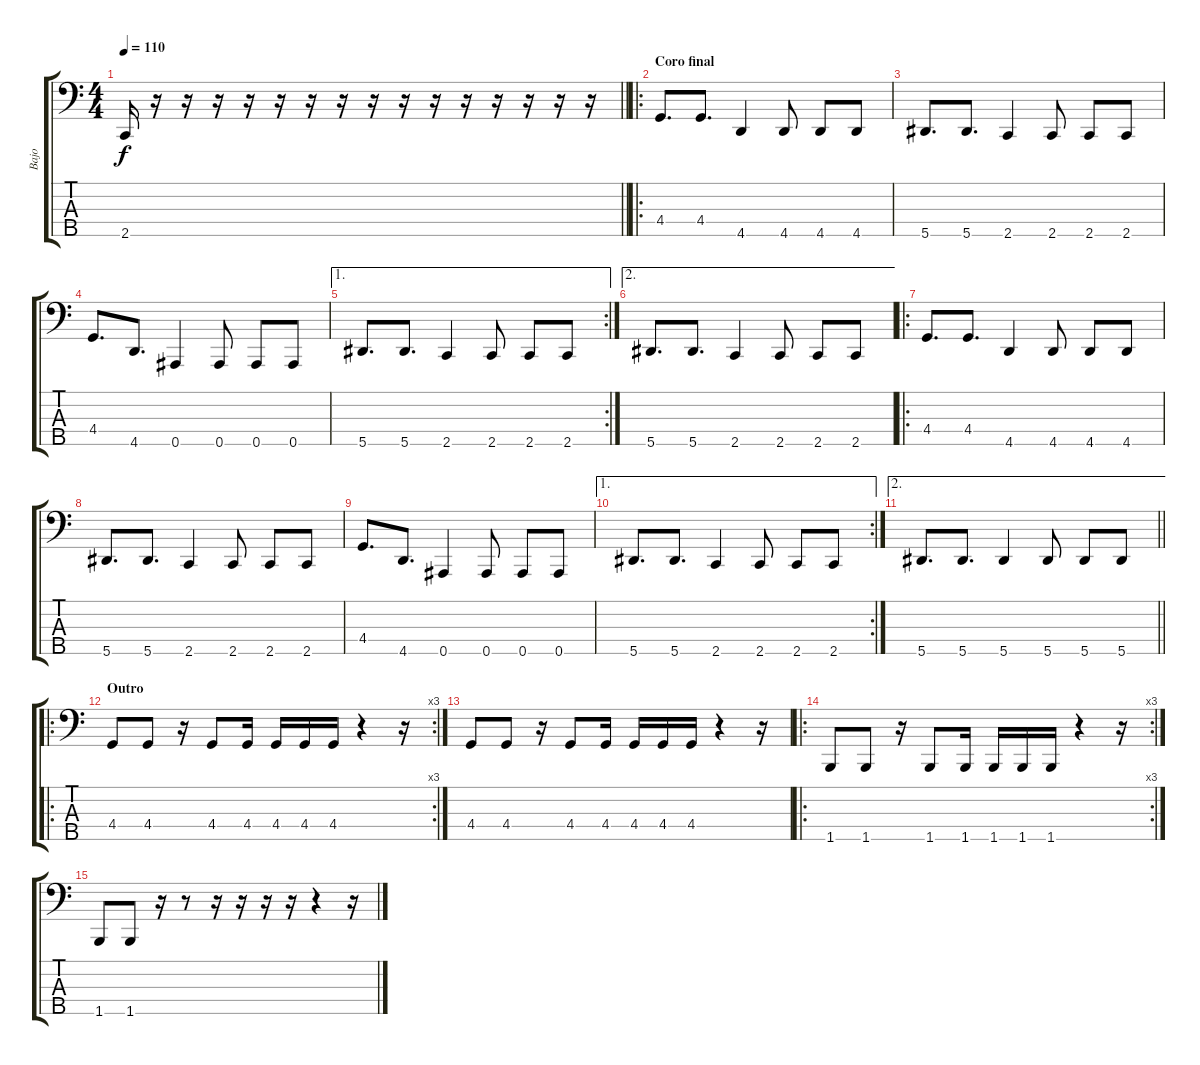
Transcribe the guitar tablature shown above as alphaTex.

\track ("Bajo" "Bajo") {instrument electricbasspick}
\staff {score tabs}
\tuning (Gb2 Db2 Ab1 Eb1 Bb0) {hide}
\ts (4 4)
\tempo 110
\clef f4
\barLineRight lightlight
\ks c
2.5.16{dy f} r.16 r.16 r.16 r.16 r.16 r.16 r.16 r.16 r.16 r.16 r.16 r.16 r.16 r.16 r.16 |
\ro
\section ("" "Coro final")
4.4.8{d} 4.4.8{d} 4.5.4 4.5.8 4.5.8 4.5.8 |
5.5.8{d} 5.5.8{d} 2.5.4 2.5.8 2.5.8 2.5.8 |
4.4.8{d} 4.5.8{d} 0.5.4 0.5.8 0.5.8 0.5.8 |
\ae 1
\rc 2
5.5.8{d} 5.5.8{d} 2.5.4 2.5.8 2.5.8 2.5.8 |
\ae 2
5.5.8{d} 5.5.8{d} 2.5.4 2.5.8 2.5.8 2.5.8 |
\ro
4.4.8{d} 4.4.8{d} 4.5.4 4.5.8 4.5.8 4.5.8 |
5.5.8{d} 5.5.8{d} 2.5.4 2.5.8 2.5.8 2.5.8 |
4.4.8{d} 4.5.8{d} 0.5.4 0.5.8 0.5.8 0.5.8 |
\ae 1
\rc 2
5.5.8{d} 5.5.8{d} 2.5.4 2.5.8 2.5.8 2.5.8 |
\ae 2
\barLineRight lightlight
5.5.8{d} 5.5.8{d} 5.5.4 5.5.8 5.5.8 5.5.8 |
\ro
\rc 3
\section ("" "Outro")
4.4.8 4.4.8 r.16 4.4.8 4.4.16 4.4.16 4.4.16 4.4.16 r.4 r.16 |
4.4.8 4.4.8 r.16 4.4.8 4.4.16 4.4.16 4.4.16 4.4.16 r.4 r.16 |
\ro
\rc 3
1.5.8 1.5.8 r.16 1.5.8 1.5.16 1.5.16 1.5.16 1.5.16 r.4 r.16 |
1.5.8 1.5.8 r.16 r.8 r.16 r.16 r.16 r.16 r.4 r.16
